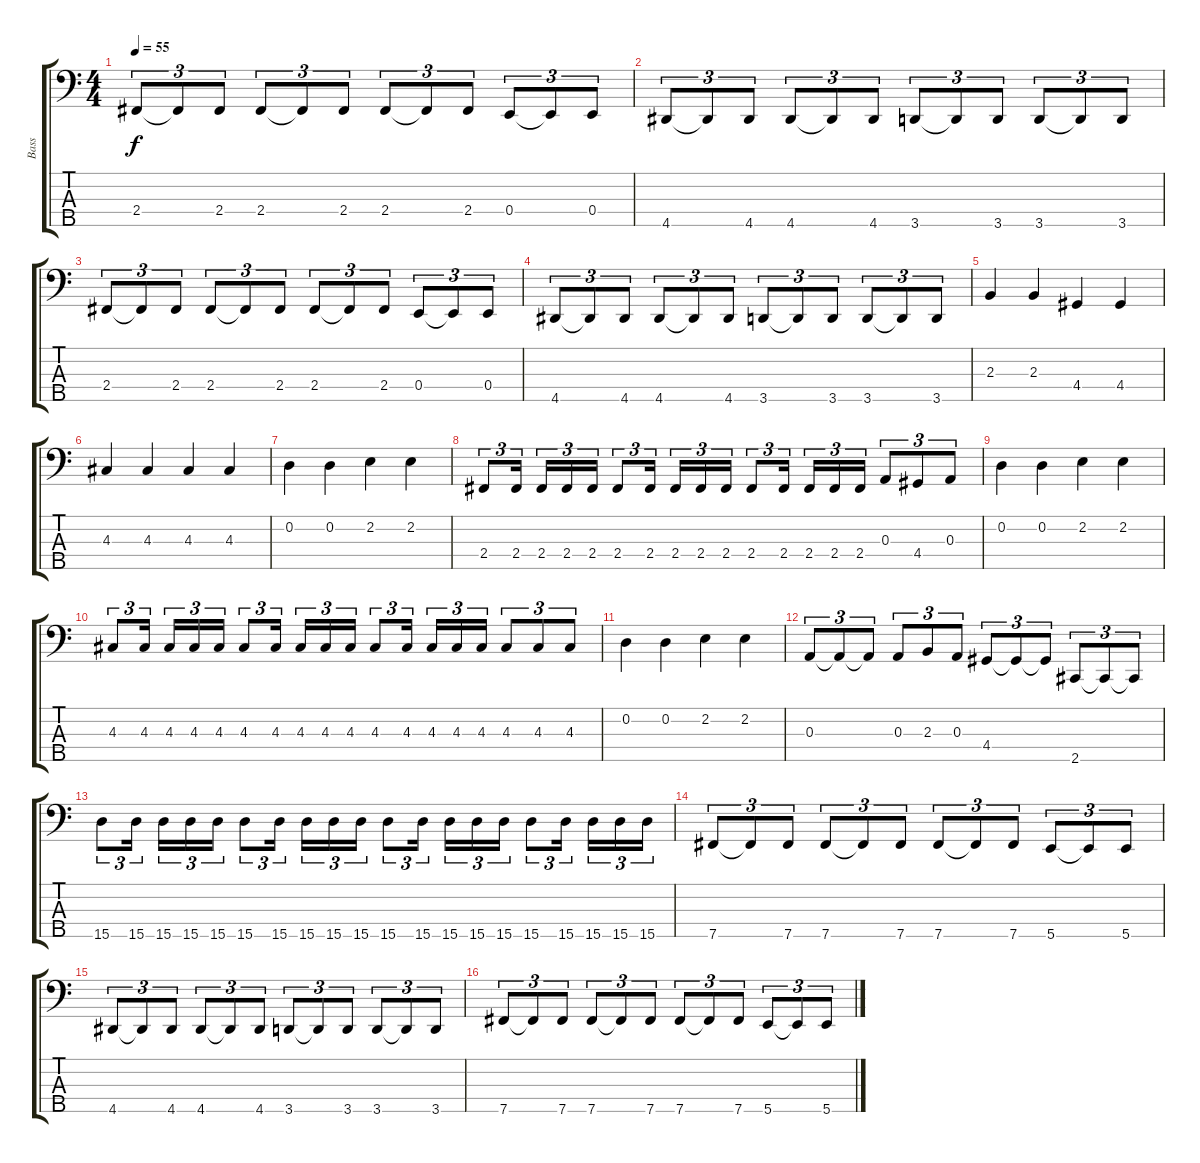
\track ("Bass" "Bass") {instrument electricbassfinger}
\staff {score tabs}
\tuning (G2 D2 A1 E1 B0) {hide}
\ts (4 4)
\tempo 55
\clef f4
\ks c
2.4.8{tu (3 2) dy f} 2.4{t}.8{tu (3 2)} 2.4.8{tu (3 2)} 2.4.8{tu (3 2)} 2.4{t}.8{tu (3 2)} 2.4.8{tu (3 2)} 2.4.8{tu (3 2)} 2.4{t}.8{tu (3 2)} 2.4.8{tu (3 2)} 0.4.8{tu (3 2)} 0.4{t}.8{tu (3 2)} 0.4.8{tu (3 2)} |
4.5.8{tu (3 2)} 4.5{t}.8{tu (3 2)} 4.5.8{tu (3 2)} 4.5.8{tu (3 2)} 4.5{t}.8{tu (3 2)} 4.5.8{tu (3 2)} 3.5.8{tu (3 2)} 3.5{t}.8{tu (3 2)} 3.5.8{tu (3 2)} 3.5.8{tu (3 2)} 3.5{t}.8{tu (3 2)} 3.5.8{tu (3 2)} |
2.4.8{tu (3 2)} 2.4{t}.8{tu (3 2)} 2.4.8{tu (3 2)} 2.4.8{tu (3 2)} 2.4{t}.8{tu (3 2)} 2.4.8{tu (3 2)} 2.4.8{tu (3 2)} 2.4{t}.8{tu (3 2)} 2.4.8{tu (3 2)} 0.4.8{tu (3 2)} 0.4{t}.8{tu (3 2)} 0.4.8{tu (3 2)} |
4.5.8{tu (3 2)} 4.5{t}.8{tu (3 2)} 4.5.8{tu (3 2)} 4.5.8{tu (3 2)} 4.5{t}.8{tu (3 2)} 4.5.8{tu (3 2)} 3.5.8{tu (3 2)} 3.5{t}.8{tu (3 2)} 3.5.8{tu (3 2)} 3.5.8{tu (3 2)} 3.5{t}.8{tu (3 2)} 3.5.8{tu (3 2)} |
2.3.4 2.3.4 4.4.4 4.4.4 |
4.3.4 4.3.4 4.3.4 4.3.4 |
0.2.4 0.2.4 2.2.4 2.2.4 |
2.4.8{tu (3 2)} 2.4.16{tu (3 2)} 2.4.16{tu (3 2)} 2.4.16{tu (3 2)} 2.4.16{tu (3 2)} 2.4.8{tu (3 2)} 2.4.16{tu (3 2)} 2.4.16{tu (3 2)} 2.4.16{tu (3 2)} 2.4.16{tu (3 2)} 2.4.8{tu (3 2)} 2.4.16{tu (3 2)} 2.4.16{tu (3 2)} 2.4.16{tu (3 2)} 2.4.16{tu (3 2)} 0.3.8{tu (3 2)} 4.4.8{tu (3 2)} 0.3.8{tu (3 2)} |
0.2.4 0.2.4 2.2.4 2.2.4 |
4.3.8{tu (3 2)} 4.3.16{tu (3 2)} 4.3.16{tu (3 2)} 4.3.16{tu (3 2)} 4.3.16{tu (3 2)} 4.3.8{tu (3 2)} 4.3.16{tu (3 2)} 4.3.16{tu (3 2)} 4.3.16{tu (3 2)} 4.3.16{tu (3 2)} 4.3.8{tu (3 2)} 4.3.16{tu (3 2)} 4.3.16{tu (3 2)} 4.3.16{tu (3 2)} 4.3.16{tu (3 2)} 4.3.8{tu (3 2)} 4.3.8{tu (3 2)} 4.3.8{tu (3 2)} |
0.2.4 0.2.4 2.2.4 2.2.4 |
0.3.8{tu (3 2)} 0.3{t}.8{tu (3 2)} 0.3{t}.8{tu (3 2)} 0.3.8{tu (3 2)} 2.3.8{tu (3 2)} 0.3.8{tu (3 2)} 4.4.8{tu (3 2)} 4.4{t}.8{tu (3 2)} 4.4{t}.8{tu (3 2)} 2.5.8{tu (3 2)} 2.5{t}.8{tu (3 2)} 2.5{t}.8{tu (3 2)} |
15.5.8{tu (3 2)} 15.5.16{tu (3 2)} 15.5.16{tu (3 2)} 15.5.16{tu (3 2)} 15.5.16{tu (3 2)} 15.5.8{tu (3 2)} 15.5.16{tu (3 2)} 15.5.16{tu (3 2)} 15.5.16{tu (3 2)} 15.5.16{tu (3 2)} 15.5.8{tu (3 2)} 15.5.16{tu (3 2)} 15.5.16{tu (3 2)} 15.5.16{tu (3 2)} 15.5.16{tu (3 2)} 15.5.8{tu (3 2)} 15.5.16{tu (3 2)} 15.5.16{tu (3 2)} 15.5.16{tu (3 2)} 15.5.16{tu (3 2)} |
7.5.8{tu (3 2)} 7.5{t}.8{tu (3 2)} 7.5.8{tu (3 2)} 7.5.8{tu (3 2)} 7.5{t}.8{tu (3 2)} 7.5.8{tu (3 2)} 7.5.8{tu (3 2)} 7.5{t}.8{tu (3 2)} 7.5.8{tu (3 2)} 5.5.8{tu (3 2)} 5.5{t}.8{tu (3 2)} 5.5.8{tu (3 2)} |
4.5.8{tu (3 2)} 4.5{t}.8{tu (3 2)} 4.5.8{tu (3 2)} 4.5.8{tu (3 2)} 4.5{t}.8{tu (3 2)} 4.5.8{tu (3 2)} 3.5.8{tu (3 2)} 3.5{t}.8{tu (3 2)} 3.5.8{tu (3 2)} 3.5.8{tu (3 2)} 3.5{t}.8{tu (3 2)} 3.5.8{tu (3 2)} |
7.5.8{tu (3 2)} 7.5{t}.8{tu (3 2)} 7.5.8{tu (3 2)} 7.5.8{tu (3 2)} 7.5{t}.8{tu (3 2)} 7.5.8{tu (3 2)} 7.5.8{tu (3 2)} 7.5{t}.8{tu (3 2)} 7.5.8{tu (3 2)} 5.5.8{tu (3 2)} 5.5{t}.8{tu (3 2)} 5.5.8{tu (3 2)}
